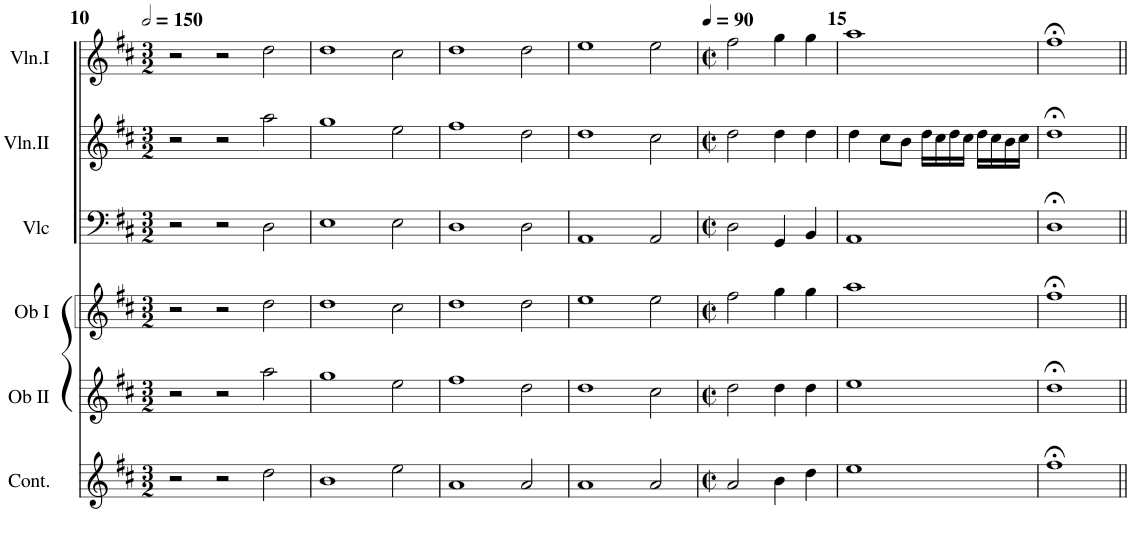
**kern	**kern	**kern	**kern	**kern	**kern
*part6	*part5	*part4	*part3	*part2	*part1
*staff6	*staff5	*staff4	*staff3	*staff2	*staff1
*I"Continuo	*I"Oboe II	*I"Oboe I	*I"Violoncelle	*I"Violon II	*I"Violon I
*I'Cont.	*I'Ob II	*I'Ob I	*I'Vlc	*I'Vln.II	*I'Vln.I
!!LO:PB:g=z
*clefG2	*clefG2	*clefG2	*clefF4	*clefG2	*clefG2
*k[f#c#]	*k[f#c#]	*k[f#c#]	*k[f#c#]	*k[f#c#]	*k[f#c#]
*M3/2	*M3/2	*M3/2	*M3/2	*M3/2	*M3/2
=10	=10	=10	=10	=10	=10
2r	2r	2r	2r	2r	2r
2r	2r	2r	2r	2r	2r
2dd\	2aa\	2dd\	2D\	2aa\	2dd\
=11	=11	=11	=11	=11	=11
1b	1gg	1dd	1E	1gg	1dd
2ee\	2ee\	2cc#\	2E\	2ee\	2cc#\
=12	=12	=12	=12	=12	=12
1a	1ff#	1dd	1D	1ff#	1dd
2a/	2dd\	2dd\	2D\	2dd\	2dd\
=13	=13	=13	=13	=13	=13
1a	1dd	1ee	1AA	1dd	1ee
2a/	2cc#\	2ee\	2AA/	2cc#\	2ee\
=14	=14	=14	=14	=14	=14
*M2/2	*M2/2	*M2/2	*M2/2	*M2/2	*M2/2
*met(c|)	*met(c|)	*met(c|)	*met(c|)	*met(c|)	*met(c|)
2a/	2dd\	2ff#\	2D\	2dd\	2ff#\
4b\	4dd\	4gg\	4GG/	4dd\	4gg\
4dd\	4dd\	4gg\	4BB/	4dd\	4gg\
=15	=15	=15	=15	=15	=15
1ee	1ee	1aa	1AA	4dd\	1aa
.	.	.	.	8cc#\L	.
.	.	.	.	8b\J	.
.	.	.	.	16dd\LL	.
.	.	.	.	16cc#\	.
.	.	.	.	16dd\	.
.	.	.	.	16cc#\JJ	.
.	.	.	.	16dd\LL	.
.	.	.	.	16cc#\	.
.	.	.	.	16b\	.
.	.	.	.	16cc#\JJ	.
=16	=16	=16	=16	=16	=16
1ff#;<	1dd;<	1ff#;<	1D;<	1dd;<	1ff#;<
=||	=||	=||	=||	=||	=||
*-	*-	*-	*-	*-	*-
